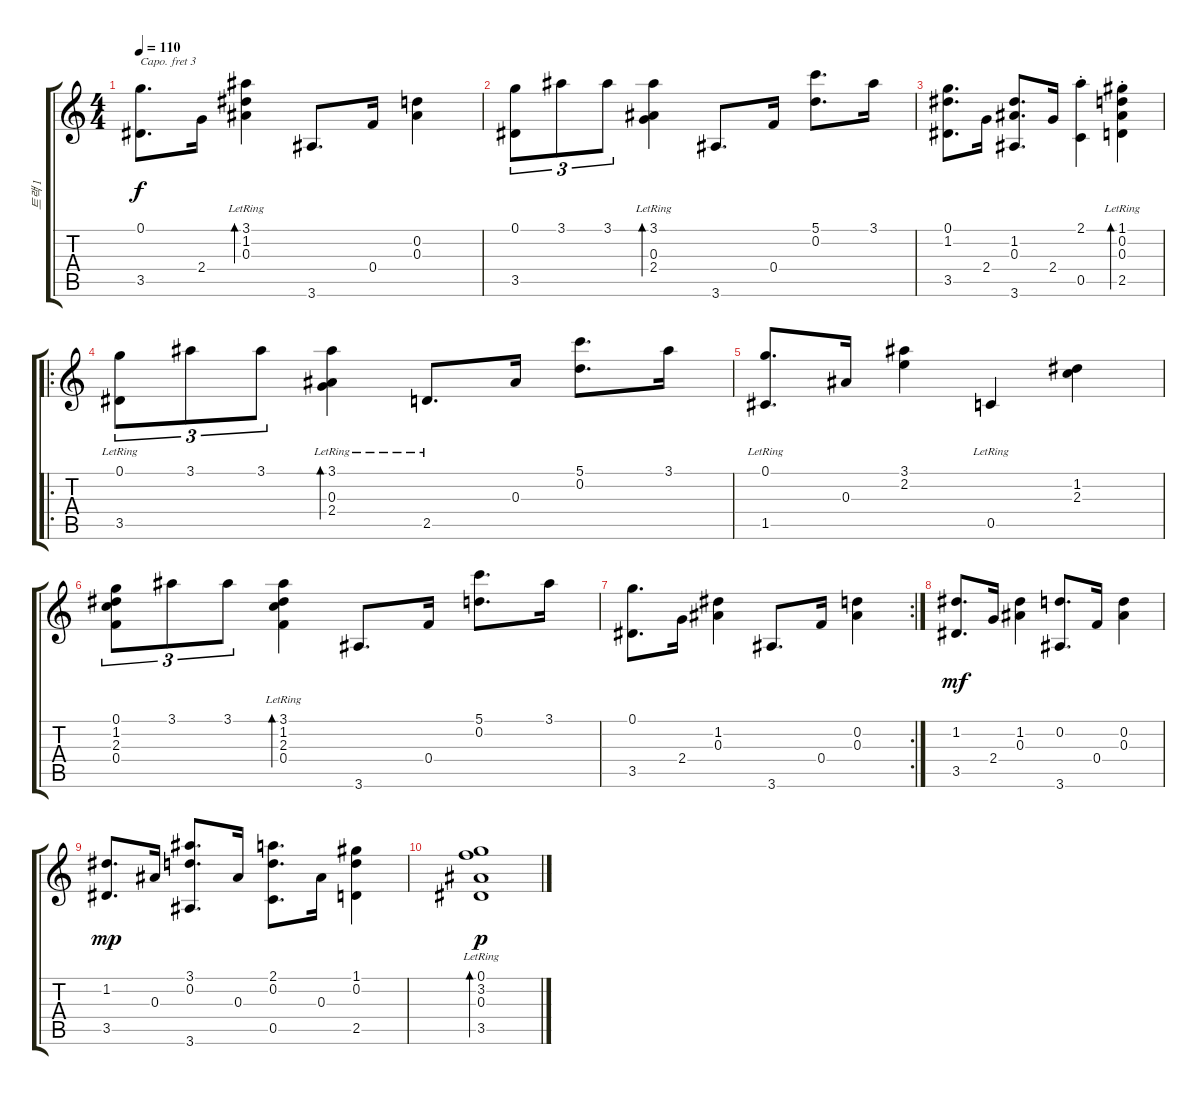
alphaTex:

\track ("트랙 1" "트랙 1") {instrument acousticguitarsteel}
\staff {score tabs}
\capo 3
\tuning (E4 B3 G3 D3 A2 E2) {hide}
\ts (4 4)
\tempo 110
\clef g2
\ks c
(0.1 3.5).8{d dy f} 2.4.16 (3.1{lr} 1.2{lr} 0.3{lr}).4{bd 60} 3.6.8{d} 0.4.16 (0.2 0.3).4 |
(0.1 3.5).8{tu (3 2)} 3.1.8{tu (3 2)} 3.1.8{tu (3 2)} (3.1{lr} 0.3{lr} 2.4{lr}).4{bd 60} 3.6.8{d} 0.4.16 (5.1 0.2).8{d} 3.1.16 |
(0.1 1.2 3.5).8{d} 2.4.16 (1.2 0.3 3.6).8{d} 2.4.16 (2.1{st} 0.5{st}).4 (1.1{st lr} 0.2{lr} 0.3{lr} 2.5{st lr}).4{bd 60} |
\ro
(0.1 3.5{lr}).8{tu (3 2)} 3.1.8{tu (3 2)} 3.1.8{tu (3 2)} (3.1{lr} 0.3{lr} 2.4{lr}).4{bd 60} 2.5{lr}.8{d} 0.3.16 (5.1 0.2).8{d} 3.1.16 |
(0.1 1.5{lr}).8{d} 0.3.16 (3.1 2.2).4 0.5{lr}.4 (1.2 2.3).4 |
(0.1 1.2 2.3 0.4).8{tu (3 2)} 3.1.8{tu (3 2)} 3.1.8{tu (3 2)} (3.1{lr} 1.2{lr} 2.3{lr} 0.4{lr}).4{bd 60} 3.6.8{d} 0.4.16 (5.1 0.2).8{d} 3.1.16 |
\rc 2
(0.1 3.5).8{d} 2.4.16 (1.2 0.3).4 3.6.8{d} 0.4.16 (0.2 0.3).4 |
(1.2 3.5).8{d dy mf} 2.4.16 (1.2 0.3).4 (0.2 3.6).8{d} 0.4.16 (0.2 0.3).4 |
(1.2 3.5).8{d dy mp} 0.3.16 (3.1 0.2 3.6).8{d} 0.3.16 (2.1 0.2 0.5).8{d} 0.3.16 (1.1 0.2 2.5).4 |
(0.1{lr} 3.2{lr} 0.3{lr} 3.5{lr}).1{bd 480 dy p}
